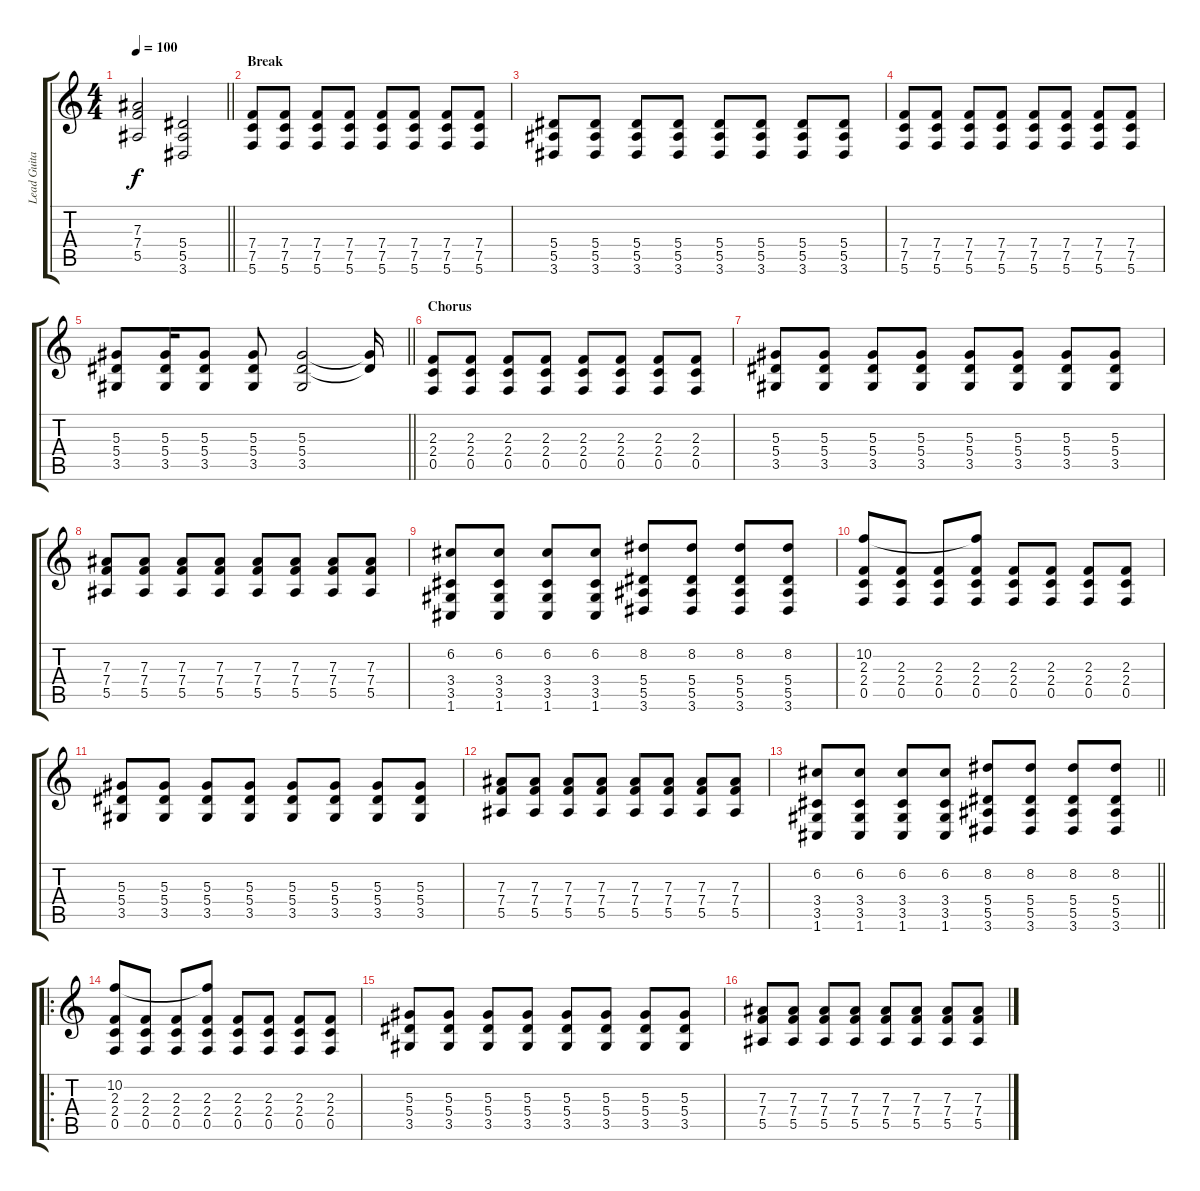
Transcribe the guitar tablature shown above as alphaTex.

\track ("Lead Guitar 2" "Lead Guita") {instrument distortionguitar}
\staff {score tabs}
\tuning (C4 G3 Eb3 Bb2 F2 C2) {hide}
\ts (4 4)
\tempo 100
\clef g2
\barLineRight lightlight
\ks c
(7.3 7.4 5.5).2{dy f} (5.4 5.5 3.6).2 |
\section ("" "Break")
(7.4 7.5 5.6).8{volume 5 instrument electricguitarmuted} (7.4 7.5 5.6).8 (7.4 7.5 5.6).8 (7.4 7.5 5.6).8 (7.4 7.5 5.6).8 (7.4 7.5 5.6).8 (7.4 7.5 5.6).8 (7.4 7.5 5.6).8 |
(5.4 5.5 3.6).8 (5.4 5.5 3.6).8 (5.4 5.5 3.6).8 (5.4 5.5 3.6).8 (5.4 5.5 3.6).8 (5.4 5.5 3.6).8 (5.4 5.5 3.6).8 (5.4 5.5 3.6).8 |
(7.4 7.5 5.6).8 (7.4 7.5 5.6).8 (7.4 7.5 5.6).8 (7.4 7.5 5.6).8 (7.4 7.5 5.6).8 (7.4 7.5 5.6).8 (7.4 7.5 5.6).8 (7.4 7.5 5.6).8 |
\barLineRight lightlight
(5.3 5.4 3.5).8 (5.3 5.4 3.5).16 (5.3 5.4 3.5).8 (5.3 5.4 3.5).8 (5.3 5.4 3.5).2 (5.3{t} 5.4{t}).16 |
\section ("" "Chorus")
(2.3 2.4 0.5).8{volume 13 balance 16 instrument distortionguitar} (2.3 2.4 0.5).8 (2.3 2.4 0.5).8 (2.3 2.4 0.5).8 (2.3 2.4 0.5).8 (2.3 2.4 0.5).8 (2.3 2.4 0.5).8 (2.3 2.4 0.5).8 |
(5.3 5.4 3.5).8 (5.3 5.4 3.5).8 (5.3 5.4 3.5).8 (5.3 5.4 3.5).8 (5.3 5.4 3.5).8 (5.3 5.4 3.5).8 (5.3 5.4 3.5).8 (5.3 5.4 3.5).8 |
(7.3 7.4 5.5).8 (7.3 7.4 5.5).8 (7.3 7.4 5.5).8 (7.3 7.4 5.5).8 (7.3 7.4 5.5).8 (7.3 7.4 5.5).8 (7.3 7.4 5.5).8 (7.3 7.4 5.5).8 |
(6.2 3.4 3.5 1.6).8 (6.2 3.4 3.5 1.6).8 (6.2 3.4 3.5 1.6).8 (6.2 3.4 3.5 1.6).8 (8.2 5.4 5.5 3.6).8 (8.2 5.4 5.5 3.6).8 (8.2 5.4 5.5 3.6).8 (8.2 5.4 5.5 3.6).8 |
(10.2 2.3 2.4 0.5).8 (2.3 2.4 0.5).8 (2.3 2.4 0.5).8 (10.2{t} 2.3 2.4 0.5).8 (2.3 2.4 0.5).8 (2.3 2.4 0.5).8 (2.3 2.4 0.5).8 (2.3 2.4 0.5).8 |
(5.3 5.4 3.5).8 (5.3 5.4 3.5).8 (5.3 5.4 3.5).8 (5.3 5.4 3.5).8 (5.3 5.4 3.5).8 (5.3 5.4 3.5).8 (5.3 5.4 3.5).8 (5.3 5.4 3.5).8 |
(7.3 7.4 5.5).8 (7.3 7.4 5.5).8 (7.3 7.4 5.5).8 (7.3 7.4 5.5).8 (7.3 7.4 5.5).8 (7.3 7.4 5.5).8 (7.3 7.4 5.5).8 (7.3 7.4 5.5).8 |
\barLineRight lightlight
(6.2 3.4 3.5 1.6).8 (6.2 3.4 3.5 1.6).8 (6.2 3.4 3.5 1.6).8 (6.2 3.4 3.5 1.6).8 (8.2 5.4 5.5 3.6).8 (8.2 5.4 5.5 3.6).8 (8.2 5.4 5.5 3.6).8 (8.2 5.4 5.5 3.6).8 |
\ro
(10.2 2.3 2.4 0.5).8 (2.3 2.4 0.5).8 (2.3 2.4 0.5).8 (10.2{t} 2.3 2.4 0.5).8 (2.3 2.4 0.5).8 (2.3 2.4 0.5).8 (2.3 2.4 0.5).8 (2.3 2.4 0.5).8 |
(5.3 5.4 3.5).8 (5.3 5.4 3.5).8 (5.3 5.4 3.5).8 (5.3 5.4 3.5).8 (5.3 5.4 3.5).8 (5.3 5.4 3.5).8 (5.3 5.4 3.5).8 (5.3 5.4 3.5).8 |
(7.3 7.4 5.5).8 (7.3 7.4 5.5).8 (7.3 7.4 5.5).8 (7.3 7.4 5.5).8 (7.3 7.4 5.5).8 (7.3 7.4 5.5).8 (7.3 7.4 5.5).8 (7.3 7.4 5.5).8
